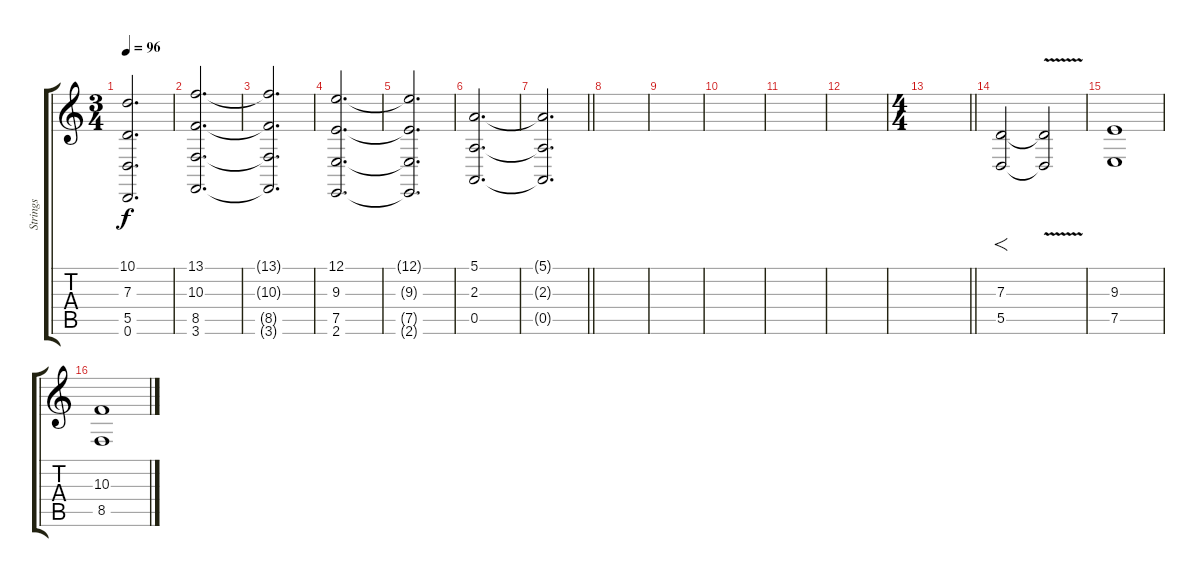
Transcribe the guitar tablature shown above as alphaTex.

\track ("Strings" "Strings") {instrument stringensemble1}
\staff {score tabs}
\tuning (E4 B3 G3 D3 A2 D2) {hide}
\ts (3 4)
\tempo 96
\clef g2
\ks c
(10.1{t} 7.3{t} 5.5{t} 0.6{t}).2{d dy f} |
(13.1 10.3 8.5 3.6).2{d} |
(13.1{t} 10.3{t} 8.5{t} 3.6{t}).2{d} |
(12.1 9.3 7.5 2.6).2{d} |
(12.1{t} 9.3{t} 7.5{t} 2.6{t}).2{d} |
(5.1 2.3 0.5).2{d} |
\barLineRight lightlight
(5.1{t} 2.3{t} 0.5{t}).2{d} |
|
|
|
|
|
\ts (4 4)
\barLineRight lightlight
|
(7.3 5.5).2{f volume 9} (7.3{t} 5.5{v t}).2 |
(9.3 7.5).1 |
(10.3 8.5).1
